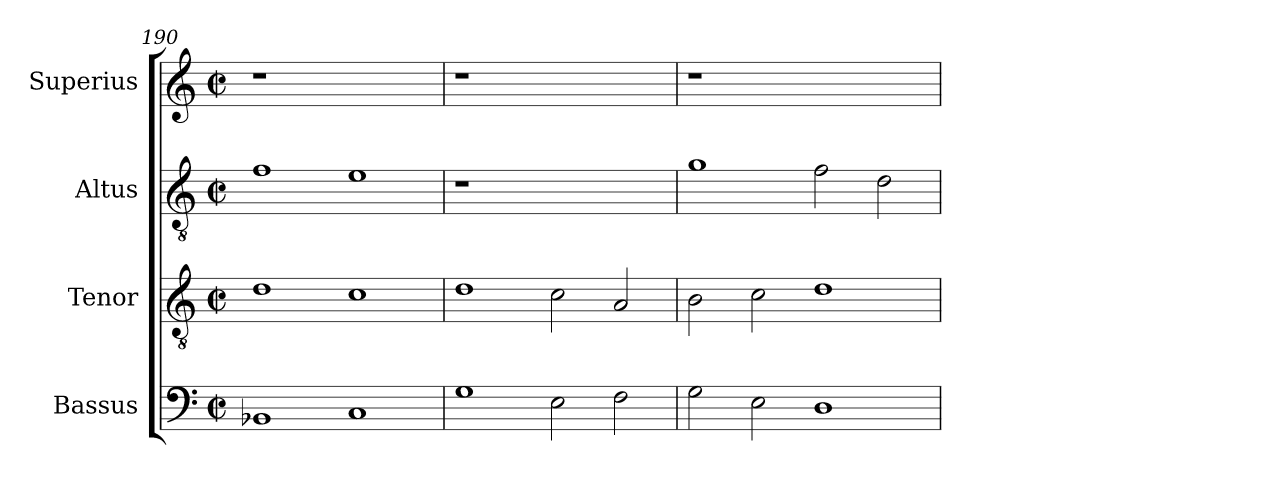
**kern	**kern	**kern	**kern
*part4	*part3	*part2	*part1
*staff4	*staff3	*staff2	*staff1
*I"Bassus	*I"Tenor	*I"Altus	*I"Superius
*I'B.	*I'T.	*I'A.	*I'S.
*clefF4	*clefGv2	*clefGv2	*clefG2
*	*ITrd7c12	*ITrd7c12	*
*k[]	*k[]	*k[]	*k[]
*C:	*C:	*C:	*C:
*M2/2	*M2/2	*M2/2	*M2/2
*met(c|)	*met(c|)	*met(c|)	*met(c|)
=190	=190	=190	=190
!	!	!	!LO:N:vis=1
1BB-Xi	1Di	1Fi	1r
1Ci	1Ci	1Ei	1ryy
=191	=191	=191	=191
!	!	!LO:N:vis=1	!LO:N:vis=1
1Gi	1Di	1r	1r
2Ei\	2Ci\	1ryy	1ryy
2Fi\	2AAi/	.	.
=192	=192	=192	=192
!	!	!	!LO:N:vis=1
2Gi\	2BBi\	1Gi	1r
2Ei\	2Ci\	.	.
1Di	1Di	2Fi\	1ryy
.	.	2Di\	.
=	=	=	=
*-	*-	*-	*-
